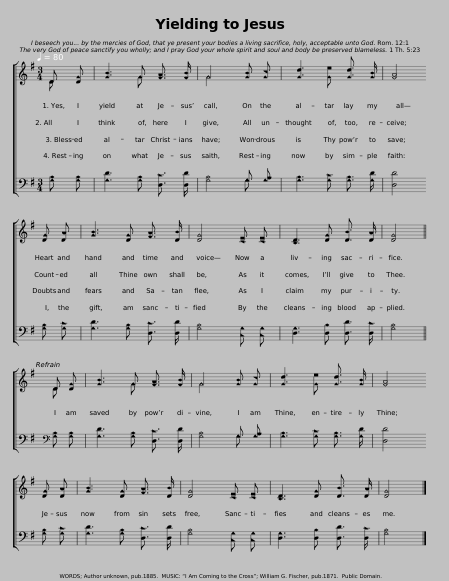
X:1
%%score [ ( 1 2 ) ( 3 4 ) ]
L:1/8
Q:1/4=80
M:3/4
I:linebreak $
K:G
V:1 treble
V:2 treble
V:3 bass
V:4 bass
V:1
 D [DG] | [GB]3 G [FA]3/2 [FB]/ | G4 [GB] [Gc] | [Gd]3 [Ge] [Gd]3/2 [GB]/ | [FA]4 |$ %5
 [DG] [DA] | [GB]3 [DG] [FA]3/2 [DB]/ | [DG]4 [CE] [CE] | [B,D]3 [DG] [DB]3/2 [DA]/ | [DG]4 ||$ %10
 D [DG] | [GB]3 G [FA]3/2 [FB]/ | G4 [GB] [Gc] | [Gd]3 [Ge] [Gd]3/2 [GB]/ | [FA]4 |$ %15
 [DG] [DA] | [GB]3 [DG] [FA]3/2 [DB]/ | [DG]4 [CE] [CE] | [B,D]3 [DG] [DB]3/2 [DA]/ | [DG]4 |] %20
V:2
 D x | x3 G x2 | G4 x2 | x6 | x4 |$ %5
 x2 | x6 | x6 | x6 | x4 ||$ %10
 D x | x3 G x2 | G4 x2 | x6 | x4 |$ %15
 x2 | x6 | x6 | x6 | x4 |] %20
V:3
 [G,B,] [G,B,] | [G,D]3 [G,B,] [D,C]3/2 [D,D]/ | [G,B,]4 G, [G,A,] | [G,B,]3 [G,C] [G,B,]3/2 [G,D]/ | [D,D]4 |$ %5
 [G,B,] [G,C] | [G,D]3 [G,B,] [D,C]3/2 [D,D]/ | [G,B,]4 [C,G,] [C,G,] | [D,G,]3 [D,B,] [D,D]3/2 [D,C]/ | [G,B,]4 ||$ %10
[K:bass] [G,B,] [G,B,] | [G,D]3 [G,B,] [D,C]3/2 [D,D]/ | [G,B,]4 G, [G,A,] | [G,B,]3 [G,C] [G,B,]3/2 [G,D]/ | [D,D]4 |$ %15
 [G,B,] [G,C] | [G,D]3 [G,B,] [D,C]3/2 [D,D]/ | [G,B,]4 [C,G,] [C,G,] | [D,G,]3 [D,B,] [D,D]3/2 [D,C]/ | [G,B,]4 |] %20
V:4
 x2 | x6 | x4 G, x | x6 | x4 |$ %5
 x2 | x6 | x6 | x6 | x4 ||$ %10
[K:bass] x2 | x6 | x4 G, x | x6 | x4 |$ %15
 x2 | x6 | x6 | x6 | x4 |] %20
